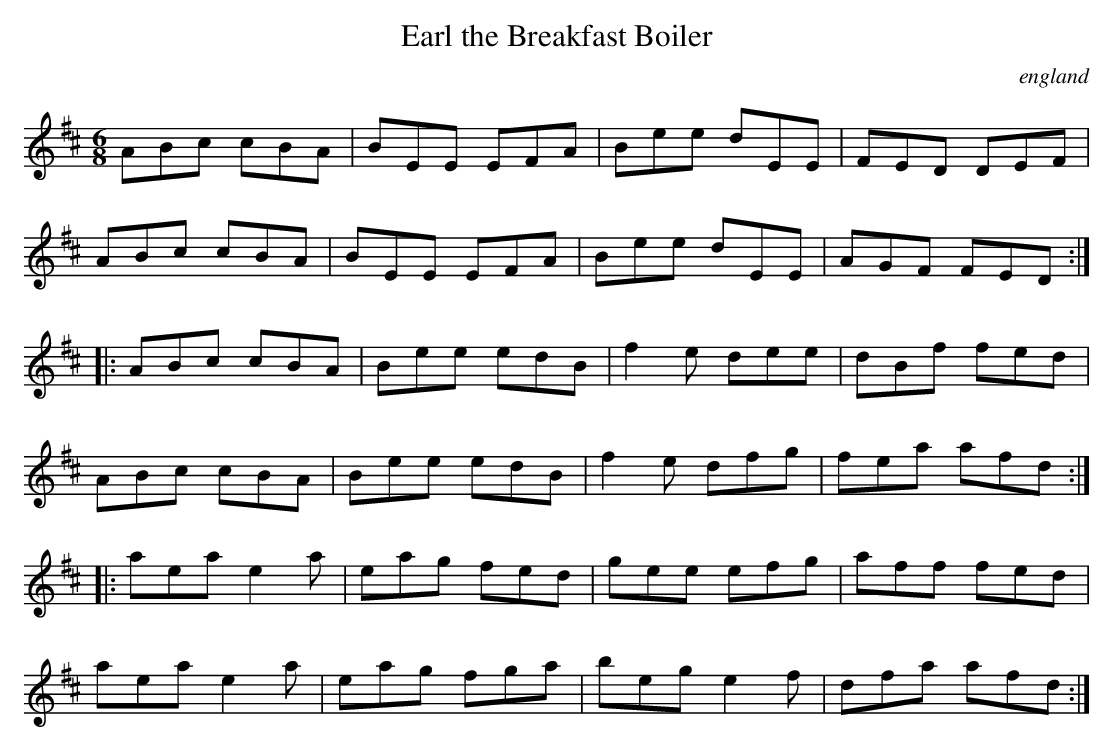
X:1
T:Earl the Breakfast Boiler
O:england
M:6/8
L:1/8
K:Amix
ABc cBA|BEE EFA|Bee dEE|FED DEF|
ABc cBA|BEE EFA|Bee dEE|AGF FED:|
|:ABc cBA|Bee edB|f2e dee|dBf fed|
ABc cBA|Bee edB|f2e dfg|fea afd:|
|:aea e2a|eag fed|gee efg|aff fed|
aea e2a|eag fga|beg e2f|dfa afd:|
